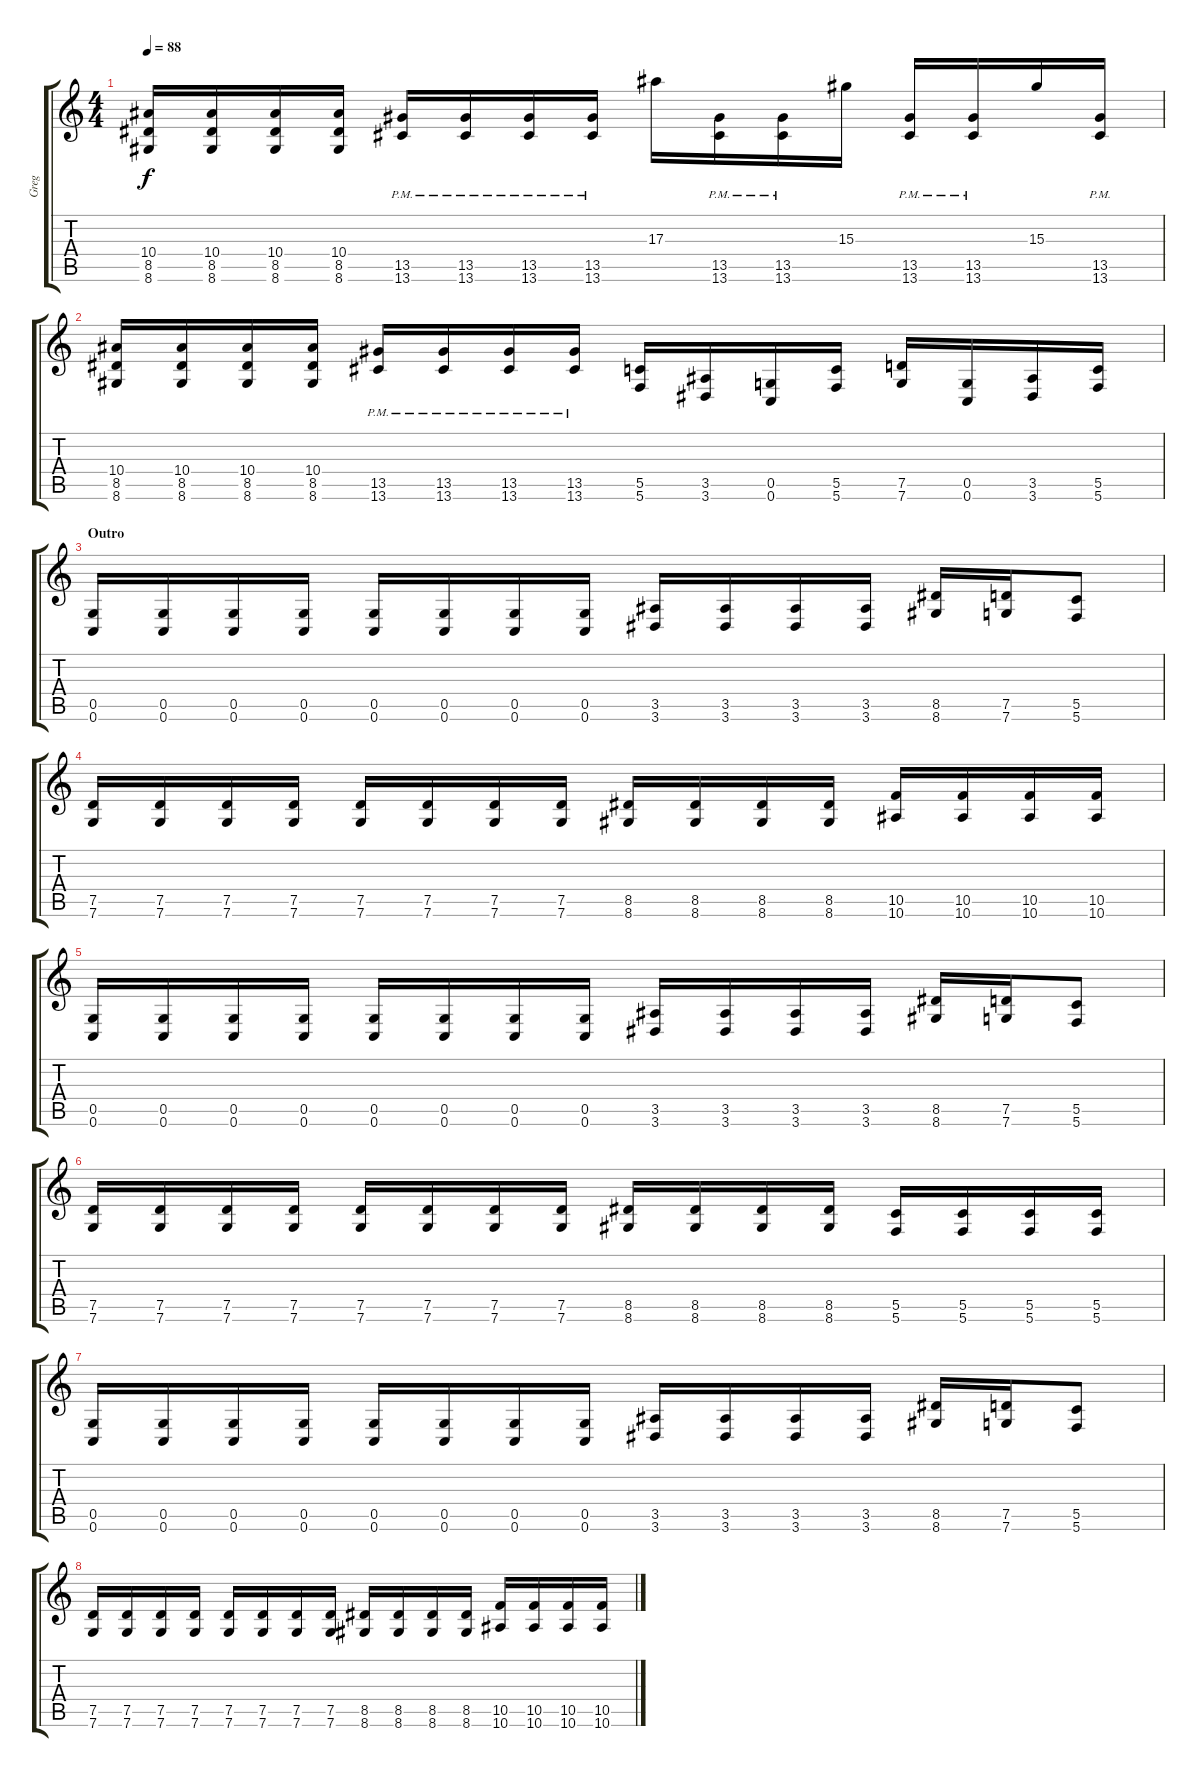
\track ("Greg" "Greg") {instrument distortionguitar}
\staff {score tabs}
\tuning (D4 A3 F3 C3 G2 C2) {hide}
\ts (4 4)
\tempo 88
\clef g2
\ks c
(10.4 8.5 8.6).16{dy f} (10.4 8.5 8.6).16 (10.4 8.5 8.6).16 (10.4 8.5 8.6).16 (13.5{pm} 13.6{pm}).16 (13.5{pm} 13.6{pm}).16 (13.5{pm} 13.6{pm}).16 (13.5{pm} 13.6{pm}).16 17.3.16 (13.5{pm} 13.6{pm}).16 (13.5{pm} 13.6{pm}).16 15.3.16 (13.5{pm} 13.6{pm}).16 (13.5{pm} 13.6{pm}).16 15.3.16 (13.5{pm} 13.6{pm}).16 |
(10.4 8.5 8.6).16 (10.4 8.5 8.6).16 (10.4 8.5 8.6).16 (10.4 8.5 8.6).16 (13.5{pm} 13.6{pm}).16 (13.5{pm} 13.6{pm}).16 (13.5{pm} 13.6{pm}).16 (13.5{pm} 13.6{pm}).16 (5.5 5.6).16 (3.5 3.6).16 (0.5 0.6).16 (5.5 5.6).16 (7.5 7.6).16 (0.5 0.6).16 (3.5 3.6).16 (5.5 5.6).16 |
\section ("" "Outro")
(0.5 0.6).16 (0.5 0.6).16 (0.5 0.6).16 (0.5 0.6).16 (0.5 0.6).16 (0.5 0.6).16 (0.5 0.6).16 (0.5 0.6).16 (3.5 3.6).16 (3.5 3.6).16 (3.5 3.6).16 (3.5 3.6).16 (8.5 8.6).16 (7.5 7.6).16 (5.5 5.6).8 |
(7.5 7.6).16 (7.5 7.6).16 (7.5 7.6).16 (7.5 7.6).16 (7.5 7.6).16 (7.5 7.6).16 (7.5 7.6).16 (7.5 7.6).16 (8.5 8.6).16 (8.5 8.6).16 (8.5 8.6).16 (8.5 8.6).16 (10.5 10.6).16 (10.5 10.6).16 (10.5 10.6).16 (10.5 10.6).16 |
(0.5 0.6).16 (0.5 0.6).16 (0.5 0.6).16 (0.5 0.6).16 (0.5 0.6).16 (0.5 0.6).16 (0.5 0.6).16 (0.5 0.6).16 (3.5 3.6).16 (3.5 3.6).16 (3.5 3.6).16 (3.5 3.6).16 (8.5 8.6).16 (7.5 7.6).16 (5.5 5.6).8 |
(7.5 7.6).16 (7.5 7.6).16 (7.5 7.6).16 (7.5 7.6).16 (7.5 7.6).16 (7.5 7.6).16 (7.5 7.6).16 (7.5 7.6).16 (8.5 8.6).16 (8.5 8.6).16 (8.5 8.6).16 (8.5 8.6).16 (5.5 5.6).16 (5.5 5.6).16 (5.5 5.6).16 (5.5 5.6).16 |
(0.5 0.6).16 (0.5 0.6).16 (0.5 0.6).16 (0.5 0.6).16 (0.5 0.6).16 (0.5 0.6).16 (0.5 0.6).16 (0.5 0.6).16 (3.5 3.6).16 (3.5 3.6).16 (3.5 3.6).16 (3.5 3.6).16 (8.5 8.6).16 (7.5 7.6).16 (5.5 5.6).8 |
(7.5 7.6).16 (7.5 7.6).16 (7.5 7.6).16 (7.5 7.6).16 (7.5 7.6).16 (7.5 7.6).16 (7.5 7.6).16 (7.5 7.6).16 (8.5 8.6).16 (8.5 8.6).16 (8.5 8.6).16 (8.5 8.6).16 (10.5 10.6).16 (10.5 10.6).16 (10.5 10.6).16 (10.5 10.6).16
